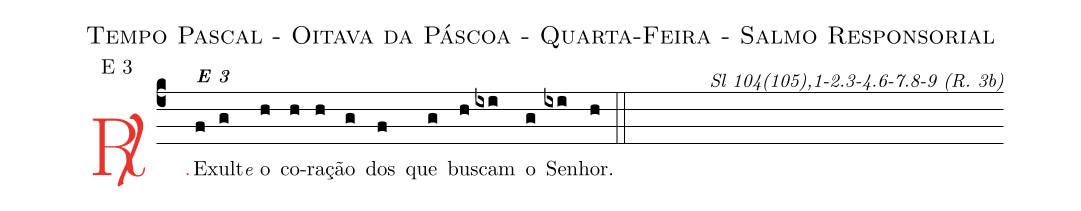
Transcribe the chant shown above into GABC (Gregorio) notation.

name: Tempo Pascal - Oitava da Páscoa - Quarta-Feira - Salmo Responsorial;
mode: E 3;
commentary: Sl 104(105),1-2.3-4.6-7.8-9 (R. 3b);
%%
(c4)

<c><sp>R/</sp>.</c>() E<alt>\textbf{E 3}</alt>(f)xul(g)t<e>e</e> o(h) co(h)ra(h)ção(g) dos(f) que(g) bus(h)cam(ixi) o(g) Se(ixi)nhor.(h)

(::)
